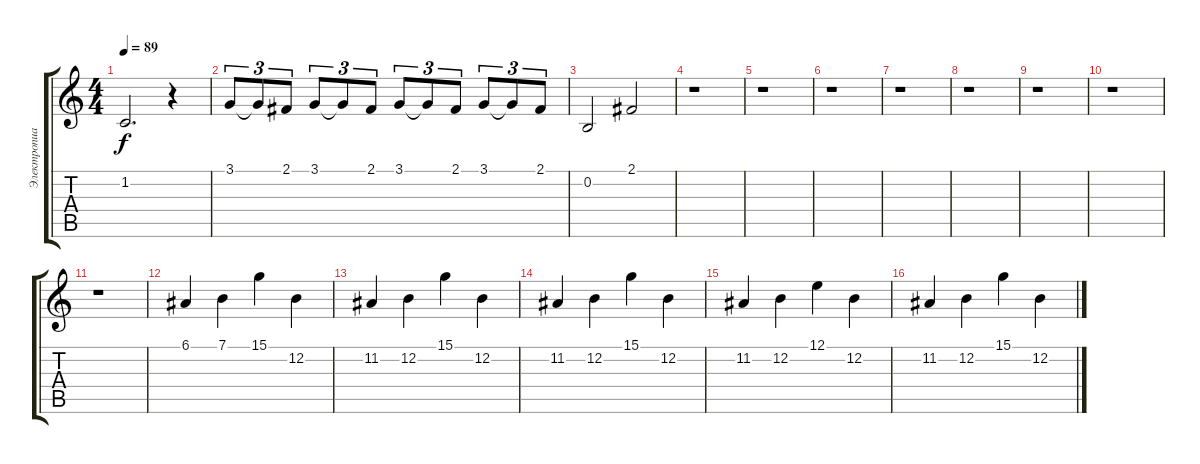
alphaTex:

\track ("Электропиано" "Электропиа") {instrument vibraphone}
\staff {score tabs}
\tuning (E4 B3 G3 D3 A2 E2) {hide}
\ts (4 4)
\tempo 89
\clef g2
\ks c
1.2.2{d dy f} r.4 |
3.1.8{tu (3 2)} 3.1{t}.8{tu (3 2)} 2.1.8{tu (3 2)} 3.1.8{tu (3 2)} 3.1{t}.8{tu (3 2)} 2.1.8{tu (3 2)} 3.1.8{tu (3 2)} 3.1{t}.8{tu (3 2)} 2.1.8{tu (3 2)} 3.1.8{tu (3 2)} 3.1{t}.8{tu (3 2)} 2.1.8{tu (3 2)} |
0.2.2 2.1.2 |
r.1 |
r.1 |
r.1 |
r.1 |
r.1 |
r.1 |
r.1 |
r.1 |
6.1.4 7.1.4 15.1.4 12.2.4 |
11.2.4 12.2.4 15.1.4 12.2.4 |
11.2.4 12.2.4 15.1.4 12.2.4 |
11.2.4 12.2.4 12.1.4 12.2.4 |
11.2.4 12.2.4 15.1.4 12.2.4
